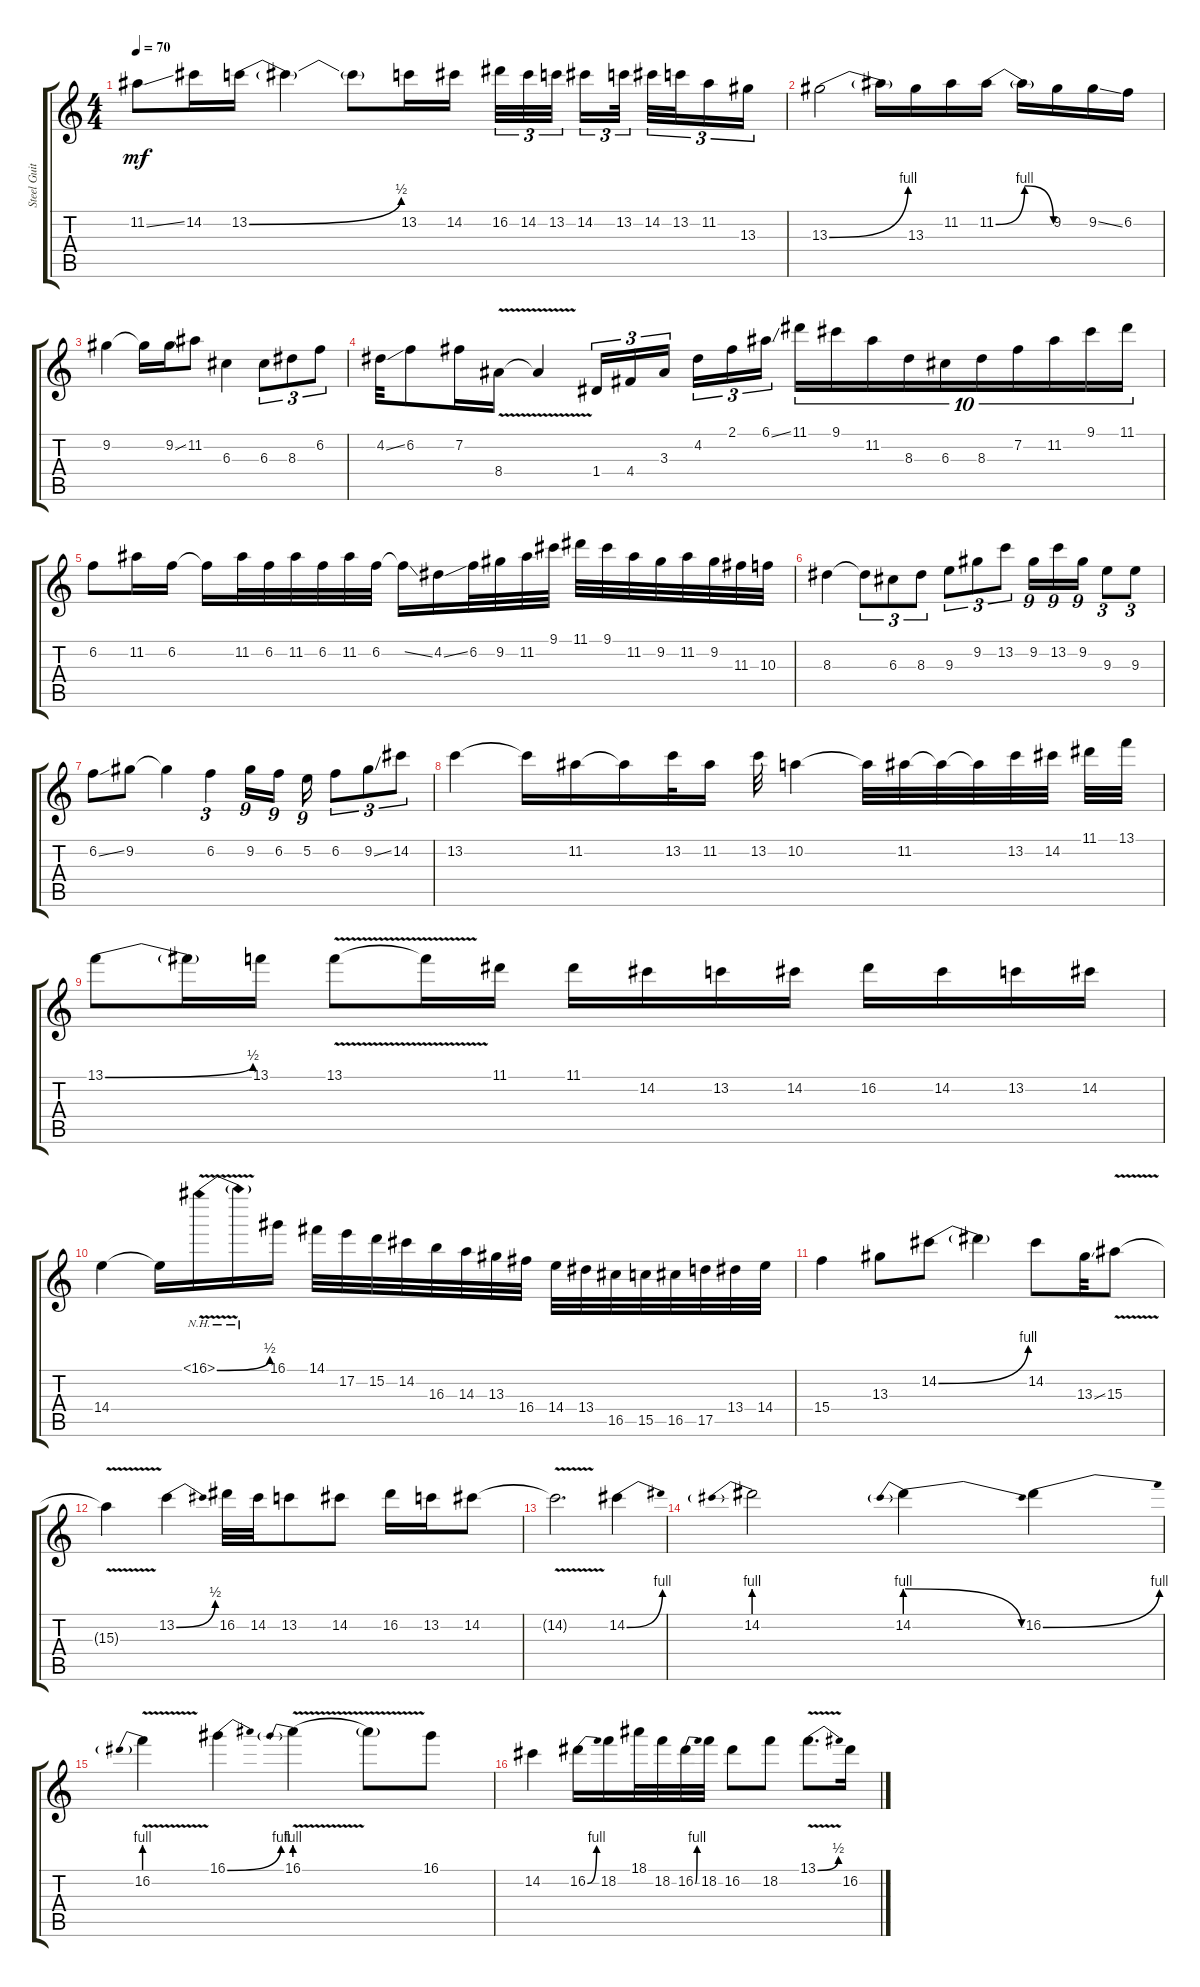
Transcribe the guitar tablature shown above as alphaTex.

\track ("Steel Guitar" "Steel Guit") {instrument distortionguitar}
\staff {score tabs}
\tuning (E4 B3 G3 D3 A2 E2) {hide}
\ts (4 4)
\tempo 70
\clef g2
\ks c
11.2{ss}.8{dy mf} 14.2.16 13.2{be (bend 0 0 60 2)}.16 13.2{t}.4 13.2{t}.8 13.2.16 14.2.16 16.2.32{tu (3 2)} 14.2.32{tu (3 2)} 13.2.32{tu (3 2)} 14.2.16{tu (3 2)} 13.2.32{tu (3 2)} 14.2.32{tu (3 2)} 13.2.32{tu (3 2)} 11.2.16{tu (3 2)} 13.3.16{tu (3 2)} |
13.3{be (bend 0 0 60 4)}.2 13.3{t}.16 13.3.16 11.2.16 11.2{be (bendrelease 0 0 30 4 30 4 60 0)}.16 11.2{t}.16 9.2.16 9.2{ss}.16 6.2.16 |
9.2.4 9.2{t}.16 9.2{ss}.16 11.2.8 6.3.4 6.3.8{tu (3 2)} 8.3.8{tu (3 2)} 6.2.8{tu (3 2)} |
4.2{ss}.32 6.2.8 7.2.16 8.4{v}.16 8.4{t}.4 1.4.16{tu (3 2)} 4.4.16{tu (3 2)} 3.3.16{tu (3 2)} 4.2.16{tu (3 2)} 2.1.16{tu (3 2)} 6.1{ss}.16{tu (3 2)} 11.1.16{tu (10 8)} 9.1.16{tu (10 8)} 11.2.16{tu (10 8)} 8.3.16{tu (10 8)} 6.3.16{tu (10 8)} 8.3.16{tu (10 8)} 7.2.16{tu (10 8)} 11.2.16{tu (10 8)} 9.1.16{tu (10 8)} 11.1.16{tu (10 8)} |
6.2.8 11.2.16 6.2.16 6.2{t}.16 11.2.32 6.2.32 11.2.32 6.2.32 11.2.32 6.2.32 6.2{ss t}.16 4.2{ss}.16 6.2.32 9.2.32 11.2.32 9.1.32 11.1.32 9.1.32 11.2.32 9.2.32 11.2.32 9.2.32 11.3.32 10.3.32 |
8.3.4 8.3{t}.8{tu (3 2)} 6.3.8{tu (3 2)} 8.3.8{tu (3 2)} 9.3.8{tu (3 2)} 9.2.8{tu (3 2)} 13.2.8{tu (3 2)} 9.2.16{tu (9 8)} 13.2.16{tu (9 8)} 9.2.16{tu (9 8)} 9.3.8{tu (3 2)} 9.3.8{tu (3 2)} |
6.2{ss}.8 9.2.8 9.2{t}.4 6.2.4{tu (3 2)} 9.2.16{tu (9 8)} 6.2.16{tu (9 8)} 5.2.16{tu (9 8)} 6.2.8{tu (3 2)} 9.2{ss}.8{tu (3 2)} 14.2.8{tu (3 2)} |
13.2.4 13.2{t}.16 11.2.16 11.2{t}.16 13.2.32 11.2.16 13.2.32 10.2.4 10.2{t}.32 11.2.32 11.2{t}.32 11.2{t}.32 13.2.32 14.2.32 11.1.32 13.1.32 |
13.1{be (bend 0 0 60 2)}.8 13.1{t}.16 13.1.16 13.1{v}.8 13.1{v t}.16 11.1.16 11.1.16 14.2.16 13.2.16 14.2.16 16.2.16 14.2.16 13.2.16 14.2.16 |
14.4.4 14.4{t}.16 16.1{be (bend 0 0 60 2) nh v}.16 16.1{nh t}.16 16.1.16 14.1.32 17.2.32 15.2.32 14.2.32 16.3.32 14.3.32 13.3.32 16.4.32 14.4.32 13.4.32 16.5.32 15.5.32 16.5.32 17.5.32 13.4.32 14.4.32 |
15.4.4 13.3.8 14.2{be (bend 0 0 60 4)}.8 14.2{t}.4 14.2.8 13.3{ss}.32 15.3{v}.8 |
15.3{t}.4 13.2{be (bend 0 0 60 2)}.4 16.2.32 14.2.32 13.2.8 14.2.8 16.2.16 13.2.16 14.2.8 |
14.2{v t}.2{d} 14.2{be (bend 0 0 60 4)}.4 |
14.2{be (prebend 0 4 60 4)}.2 14.2{be (prebendrelease 0 4 60 0)}.4 16.2{be (bend 0 0 60 4)}.4 |
16.2{be (prebend 0 4 60 4) v}.4 16.1{be (bend 0 0 60 4)}.4 16.1{be (prebend 0 4 60 4) v}.4 16.1{t}.8 16.1.8 |
14.2.4 16.2{be (bend 0 0 60 4)}.16 18.2.16 18.1.32 18.2.32 16.2{be (bend 0 0 60 4)}.32 18.2.32 16.2.8 18.2.8 13.1{be (bend 0 0 60 2) v}.8{d} 16.2.16
